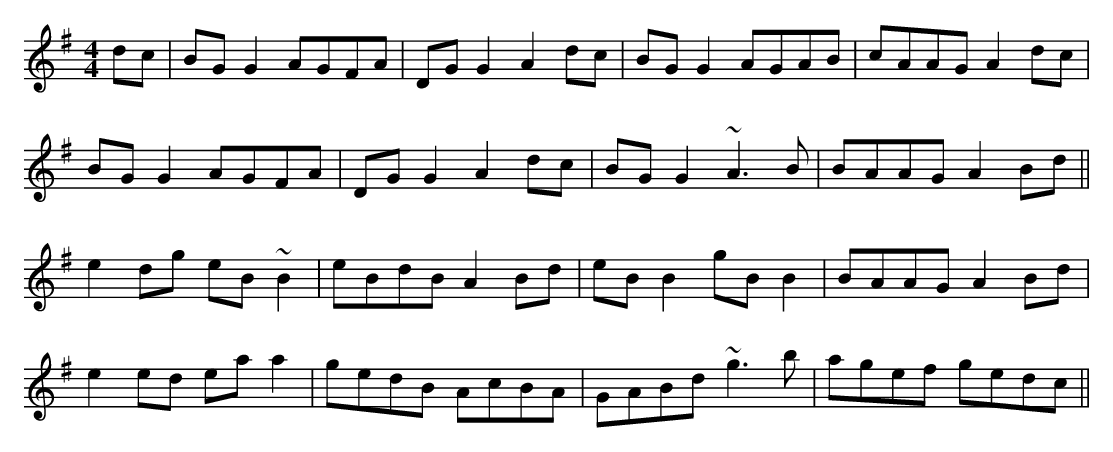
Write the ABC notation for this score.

X:1
M:4/4
K:G
dc|BGG2 AGFA|DGG2 A2dc|BGG2 AGAB|cAAG A2dc|
BGG2 AGFA|DGG2 A2dc|BGG2 ~A3B|BAAG A2 Bd||
e2dg eB~B2|eBdB A2Bd|eBB2 gBB2|BAAG A2Bd|
e2ed eaa2|gedB AcBA|GABd ~g3b|agef gedc||
